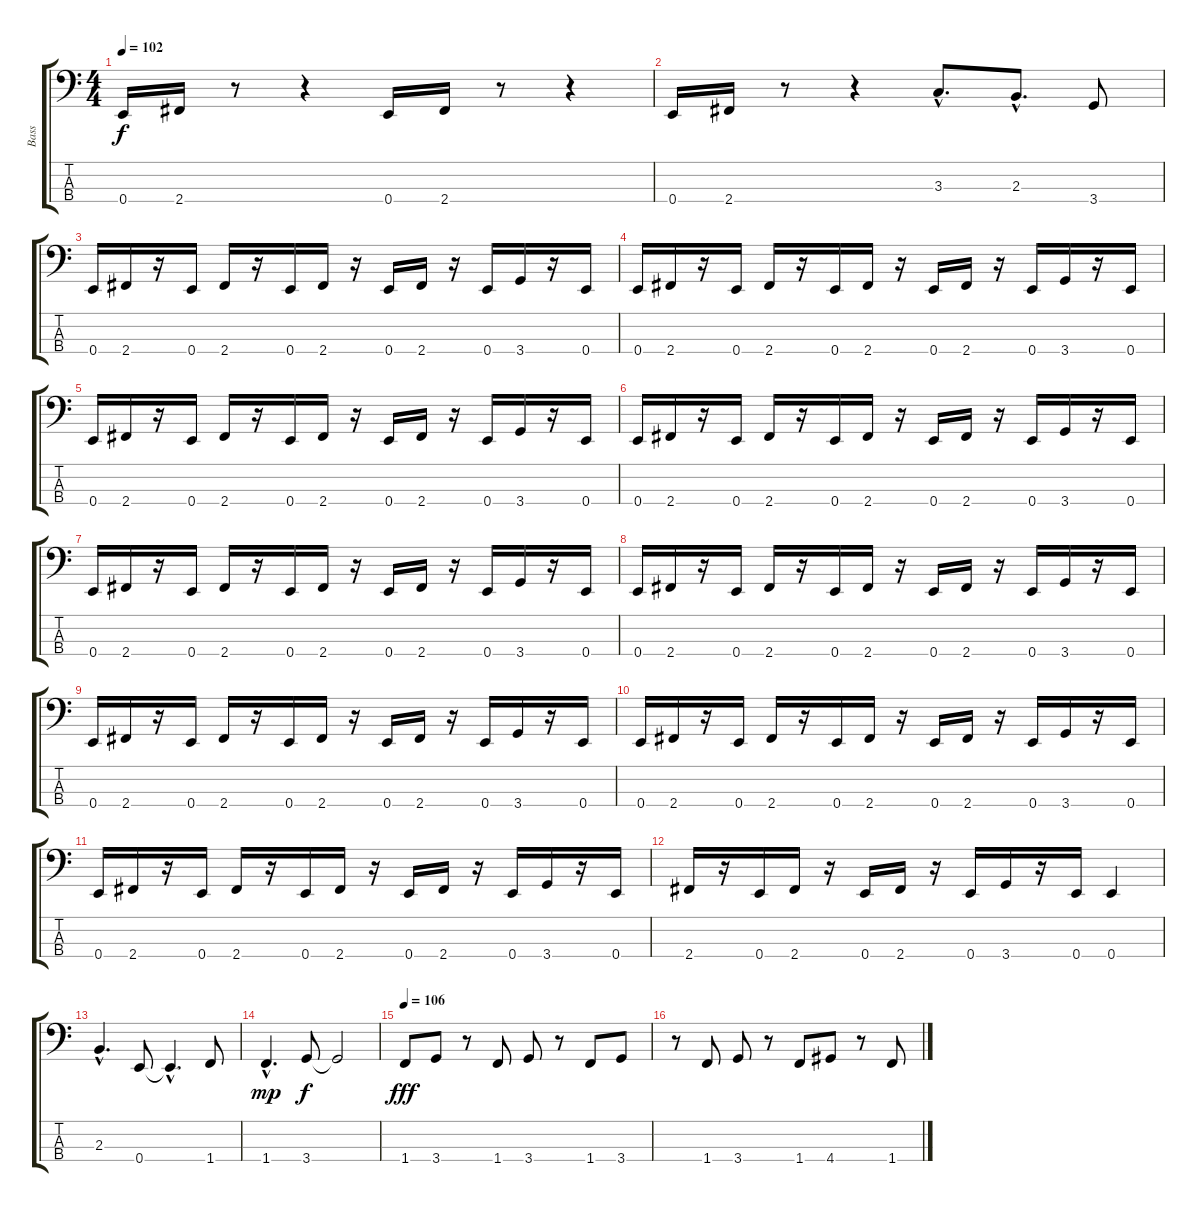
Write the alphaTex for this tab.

\track ("Bass" "Bass") {instrument electricbasspick}
\staff {score tabs}
\tuning (G2 D2 A1 E1) {hide}
\ts (4 4)
\tempo 102
\clef f4
\ks c
0.4.16{dy f} 2.4.16 r.8 r.4 0.4.16 2.4.16 r.8 r.4 |
0.4.16 2.4.16 r.8 r.4 3.3{hac}.8{d} 2.3{hac}.8{d} 3.4.8 |
0.4.16 2.4.16 r.16 0.4.16 2.4.16 r.16 0.4.16 2.4.16 r.16 0.4.16 2.4.16 r.16 0.4.16 3.4.16 r.16 0.4.16 |
0.4.16 2.4.16 r.16 0.4.16 2.4.16 r.16 0.4.16 2.4.16 r.16 0.4.16 2.4.16 r.16 0.4.16 3.4.16 r.16 0.4.16 |
0.4.16 2.4.16 r.16 0.4.16 2.4.16 r.16 0.4.16 2.4.16 r.16 0.4.16 2.4.16 r.16 0.4.16 3.4.16 r.16 0.4.16 |
0.4.16 2.4.16 r.16 0.4.16 2.4.16 r.16 0.4.16 2.4.16 r.16 0.4.16 2.4.16 r.16 0.4.16 3.4.16 r.16 0.4.16 |
0.4.16 2.4.16 r.16 0.4.16 2.4.16 r.16 0.4.16 2.4.16 r.16 0.4.16 2.4.16 r.16 0.4.16 3.4.16 r.16 0.4.16 |
0.4.16 2.4.16 r.16 0.4.16 2.4.16 r.16 0.4.16 2.4.16 r.16 0.4.16 2.4.16 r.16 0.4.16 3.4.16 r.16 0.4.16 |
0.4.16 2.4.16 r.16 0.4.16 2.4.16 r.16 0.4.16 2.4.16 r.16 0.4.16 2.4.16 r.16 0.4.16 3.4.16 r.16 0.4.16 |
0.4.16 2.4.16 r.16 0.4.16 2.4.16 r.16 0.4.16 2.4.16 r.16 0.4.16 2.4.16 r.16 0.4.16 3.4.16 r.16 0.4.16 |
0.4.16 2.4.16 r.16 0.4.16 2.4.16 r.16 0.4.16 2.4.16 r.16 0.4.16 2.4.16 r.16 0.4.16 3.4.16 r.16 0.4.16 |
2.4.16 r.16 0.4.16 2.4.16 r.16 0.4.16 2.4.16 r.16 0.4.16 3.4.16 r.16 0.4.16 0.4.4 |
2.3{hac}.4{d} 0.4.8 0.4{hac t}.4{d} 1.4.8 |
1.4{hac}.4{d dy mp} 3.4.8{dy f} 3.4{t}.2 |
\tempo 106
1.4.8{dy fff} 3.4.8 r.8 1.4.8 3.4.8 r.8 1.4.8 3.4.8 |
r.8 1.4.8 3.4.8 r.8 1.4.8 4.4.8 r.8 1.4.8
